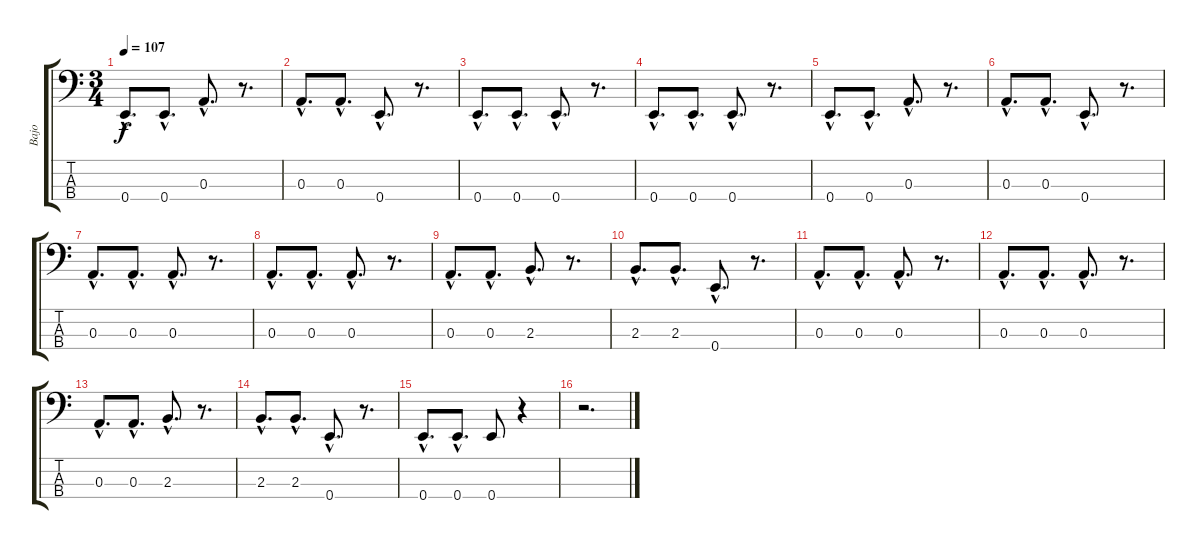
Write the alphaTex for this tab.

\track ("Bajo" "Bajo") {instrument electricbasspick}
\staff {score tabs}
\tuning (G2 D2 A1 E1) {hide}
\ts (3 4)
\tempo 107
\clef f4
\ks c
0.4{hac}.8{d dy f} 0.4{hac}.8{d} 0.3{hac}.8{d} r.8{d} |
0.3{hac}.8{d} 0.3{hac}.8{d} 0.4{hac}.8{d} r.8{d} |
0.4{hac}.8{d} 0.4{hac}.8{d} 0.4{hac}.8{d} r.8{d} |
0.4{hac}.8{d} 0.4{hac}.8{d} 0.4{hac}.8{d} r.8{d} |
0.4{hac}.8{d} 0.4{hac}.8{d} 0.3{hac}.8{d} r.8{d} |
0.3{hac}.8{d} 0.3{hac}.8{d} 0.4{hac}.8{d} r.8{d} |
0.3{hac}.8{d} 0.3{hac}.8{d} 0.3{hac}.8{d} r.8{d} |
0.3{hac}.8{d} 0.3{hac}.8{d} 0.3{hac}.8{d} r.8{d} |
0.3{hac}.8{d} 0.3{hac}.8{d} 2.3{hac}.8{d} r.8{d} |
2.3{hac}.8{d} 2.3{hac}.8{d} 0.4{hac}.8{d} r.8{d} |
0.3{hac}.8{d} 0.3{hac}.8{d} 0.3{hac}.8{d} r.8{d} |
0.3{hac}.8{d} 0.3{hac}.8{d} 0.3{hac}.8{d} r.8{d} |
0.3{hac}.8{d} 0.3{hac}.8{d} 2.3{hac}.8{d} r.8{d} |
2.3{hac}.8{d} 2.3{hac}.8{d} 0.4{hac}.8{d} r.8{d} |
0.4{hac}.8{d} 0.4{hac}.8{d} 0.4.8 r.4 |
r.2{d}
